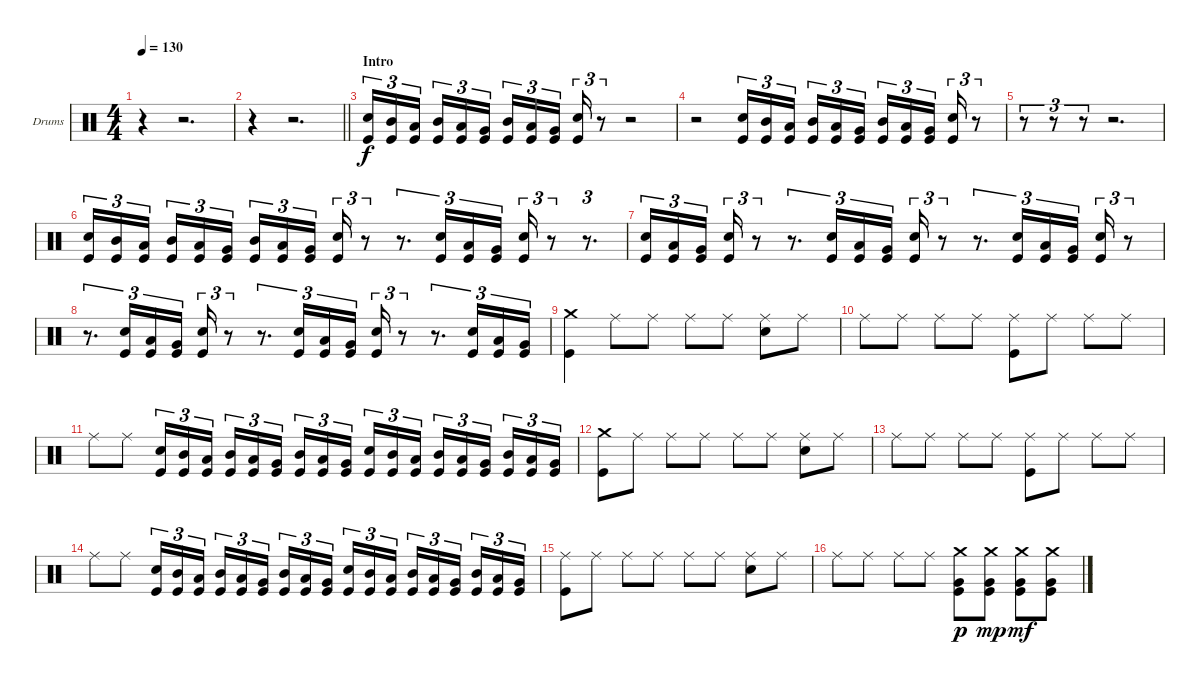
\bracketExtendMode groupsimilarinstruments
\firstSystemTrackNameOrientation horizontal
\otherSystemsTrackNameOrientation horizontal
\track ("Drums (Mike)" "Drums") {instrument percussion}
\staff {score}
\articulation defaults
\ts (4 4)
\tempo 130
\clef neutral
\ks c
r.4{dy f} r.2{d} |
\barLineRight lightlight
r.4 r.2{d} |
\section ("" "Intro")
("Snare (hit) 2" "Kick (hit)").16{tu (3 2)} ("Mid Tom (hit)" "Kick (hit)").16{tu (3 2)} ("Low Tom (hit)" "Kick (hit)").16{tu (3 2)} ("Mid Tom (hit)" "Kick (hit)").16{tu (3 2)} ("Low Tom (hit)" "Kick (hit)").16{tu (3 2)} ("Very Low Tom (hit)" "Kick (hit)").16{tu (3 2)} ("Mid Tom (hit)" "Kick (hit)").16{tu (3 2)} ("Low Tom (hit)" "Kick (hit)").16{tu (3 2)} ("Very Low Tom (hit)" "Kick (hit)").16{tu (3 2)} ("Snare (hit) 2" "Kick (hit)").16{tu (3 2)} r.8{tu (3 2)} r.2 |
r.2 ("Snare (hit) 2" "Kick (hit)").16{tu (3 2)} ("Mid Tom (hit)" "Kick (hit)").16{tu (3 2)} ("Low Tom (hit)" "Kick (hit)").16{tu (3 2)} ("Mid Tom (hit)" "Kick (hit)").16{tu (3 2)} ("Low Tom (hit)" "Kick (hit)").16{tu (3 2)} ("Very Low Tom (hit)" "Kick (hit)").16{tu (3 2)} ("Mid Tom (hit)" "Kick (hit)").16{tu (3 2)} ("Low Tom (hit)" "Kick (hit)").16{tu (3 2)} ("Very Low Tom (hit)" "Kick (hit)").16{tu (3 2)} ("Snare (hit) 2" "Kick (hit)").16{tu (3 2)} r.8{tu (3 2)} |
r.8{tu (3 2)} r.8{tu (3 2)} r.8{tu (3 2)} r.2{d} |
("Snare (hit) 2" "Kick (hit)").16{tu (3 2)} ("Mid Tom (hit)" "Kick (hit)").16{tu (3 2)} ("Low Tom (hit)" "Kick (hit)").16{tu (3 2)} ("Mid Tom (hit)" "Kick (hit)").16{tu (3 2)} ("Low Tom (hit)" "Kick (hit)").16{tu (3 2)} ("Very Low Tom (hit)" "Kick (hit)").16{tu (3 2)} ("Mid Tom (hit)" "Kick (hit)").16{tu (3 2)} ("Low Tom (hit)" "Kick (hit)").16{tu (3 2)} ("Very Low Tom (hit)" "Kick (hit)").16{tu (3 2)} ("Kick (hit)" "Snare (hit) 2").16{tu (3 2)} r.8{tu (3 2)} r.8{d tu (3 2)} ("Snare (hit) 2" "Kick (hit)").16{tu (3 2)} ("Low Tom (hit)" "Kick (hit)").16{tu (3 2)} ("Very Low Tom (hit)" "Kick (hit)").16{tu (3 2)} ("Snare (hit) 2" "Kick (hit)").16{tu (3 2)} r.8{tu (3 2)} r.8{d tu (3 2)} |
("Snare (hit) 2" "Kick (hit)").16{tu (3 2)} ("Low Tom (hit)" "Kick (hit)").16{tu (3 2)} ("Very Low Tom (hit)" "Kick (hit)").16{tu (3 2)} ("Snare (hit) 2" "Kick (hit)").16{tu (3 2)} r.8{tu (3 2)} r.8{d tu (3 2)} ("Snare (hit) 2" "Kick (hit)").16{tu (3 2)} ("Low Tom (hit)" "Kick (hit)").16{tu (3 2)} ("Very Low Tom (hit)" "Kick (hit)").16{tu (3 2)} ("Snare (hit) 2" "Kick (hit)").16{tu (3 2)} r.8{tu (3 2)} r.8{d tu (3 2)} ("Snare (hit) 2" "Kick (hit)").16{tu (3 2)} ("Low Tom (hit)" "Kick (hit)").16{tu (3 2)} ("Very Low Tom (hit)" "Kick (hit)").16{tu (3 2)} ("Snare (hit) 2" "Kick (hit)").16{tu (3 2)} r.8{tu (3 2)} |
r.8{d tu (3 2)} ("Snare (hit) 2" "Kick (hit)").16{tu (3 2)} ("Low Tom (hit)" "Kick (hit)").16{tu (3 2)} ("Very Low Tom (hit)" "Kick (hit)").16{tu (3 2)} ("Snare (hit) 2" "Kick (hit)").16{tu (3 2)} r.8{tu (3 2)} r.8{d tu (3 2)} ("Snare (hit) 2" "Kick (hit)").16{tu (3 2)} ("Low Tom (hit)" "Kick (hit)").16{tu (3 2)} ("Very Low Tom (hit)" "Kick (hit)").16{tu (3 2)} ("Snare (hit) 2" "Kick (hit)").16{tu (3 2)} r.8{tu (3 2)} r.8{d tu (3 2)} ("Snare (hit) 2" "Kick (hit)").16{tu (3 2)} ("Low Tom (hit)" "Kick (hit)").16{tu (3 2)} ("Very Low Tom (hit)" "Kick (hit)").16{tu (3 2)} |
("Crash medium (hit)" "Kick (hit)").4 "Ride (middle)".8 "Ride (middle)".8 "Ride (middle)".8 "Ride (middle)".8 ("Ride (middle)" "Snare (hit) 2").8 "Ride (middle)".8 |
"Ride (middle)".8 "Ride (middle)".8 "Ride (middle)".8 "Ride (middle)".8 ("Ride (middle)" "Kick (hit)").8 "Ride (middle)".8 "Ride (middle)".8 "Ride (middle)".8 |
"Ride (middle)".8 "Ride (middle)".8 ("Snare (hit) 2" "Kick (hit)").16{tu (3 2)} ("Mid Tom (hit)" "Kick (hit)").16{tu (3 2)} ("Low Tom (hit)" "Kick (hit)").16{tu (3 2)} ("Mid Tom (hit)" "Kick (hit)").16{tu (3 2)} ("Low Tom (hit)" "Kick (hit)").16{tu (3 2)} ("Very Low Tom (hit)" "Kick (hit)").16{tu (3 2)} ("Mid Tom (hit)" "Kick (hit)").16{tu (3 2)} ("Low Tom (hit)" "Kick (hit)").16{tu (3 2)} ("Very Low Tom (hit)" "Kick (hit)").16{tu (3 2)} ("Snare (hit) 2" "Kick (hit)").16{tu (3 2)} ("Mid Tom (hit)" "Kick (hit)").16{tu (3 2)} ("Low Tom (hit)" "Kick (hit)").16{tu (3 2)} ("Mid Tom (hit)" "Kick (hit)").16{tu (3 2)} ("Low Tom (hit)" "Kick (hit)").16{tu (3 2)} ("Very Low Tom (hit)" "Kick (hit)").16{tu (3 2)} ("Mid Tom (hit)" "Kick (hit)").16{tu (3 2)} ("Low Tom (hit)" "Kick (hit)").16{tu (3 2)} ("Very Low Tom (hit)" "Kick (hit)").16{tu (3 2)} |
("Crash medium (hit)" "Kick (hit)").8 "Ride (middle)".8 "Ride (middle)".8 "Ride (middle)".8 "Ride (middle)".8 "Ride (middle)".8 ("Snare (hit) 2" "Ride (middle)").8 "Ride (middle)".8 |
"Ride (middle)".8 "Ride (middle)".8 "Ride (middle)".8 "Ride (middle)".8 ("Ride (middle)" "Kick (hit)").8 "Ride (middle)".8 "Ride (middle)".8 "Ride (middle)".8 |
"Ride (middle)".8 "Ride (middle)".8 ("Snare (hit) 2" "Kick (hit)").16{tu (3 2)} ("Mid Tom (hit)" "Kick (hit)").16{tu (3 2)} ("Low Tom (hit)" "Kick (hit)").16{tu (3 2)} ("Mid Tom (hit)" "Kick (hit)").16{tu (3 2)} ("Low Tom (hit)" "Kick (hit)").16{tu (3 2)} ("Very Low Tom (hit)" "Kick (hit)").16{tu (3 2)} ("Mid Tom (hit)" "Kick (hit)").16{tu (3 2)} ("Low Tom (hit)" "Kick (hit)").16{tu (3 2)} ("Very Low Tom (hit)" "Kick (hit)").16{tu (3 2)} ("Snare (hit) 2" "Kick (hit)").16{tu (3 2)} ("Mid Tom (hit)" "Kick (hit)").16{tu (3 2)} ("Low Tom (hit)" "Kick (hit)").16{tu (3 2)} ("Mid Tom (hit)" "Kick (hit)").16{tu (3 2)} ("Low Tom (hit)" "Kick (hit)").16{tu (3 2)} ("Very Low Tom (hit)" "Kick (hit)").16{tu (3 2)} ("Mid Tom (hit)" "Kick (hit)").16{tu (3 2)} ("Low Tom (hit)" "Kick (hit)").16{tu (3 2)} ("Very Low Tom (hit)" "Kick (hit)").16{tu (3 2)} |
("Ride (middle)" "Kick (hit)").8 "Ride (middle)".8 "Ride (middle)".8 "Ride (middle)".8 "Ride (middle)".8 "Ride (middle)".8 ("Ride (middle)" "Snare (hit) 2").8 "Ride (middle)".8 |
"Ride (middle)".8 "Ride (middle)".8 "Ride (middle)".8 "Ride (middle)".8 ("Crash medium (hit)" "Very Low Tom (hit)" "Kick (hit)").8{dy p} ("Crash medium (hit)" "Very Low Tom (hit)" "Kick (hit)").8{dy mp} ("Crash medium (hit)" "Very Low Tom (hit)" "Kick (hit)").8{dy mf} ("Crash medium (hit)" "Very Low Tom (hit)" "Kick (hit)").8
